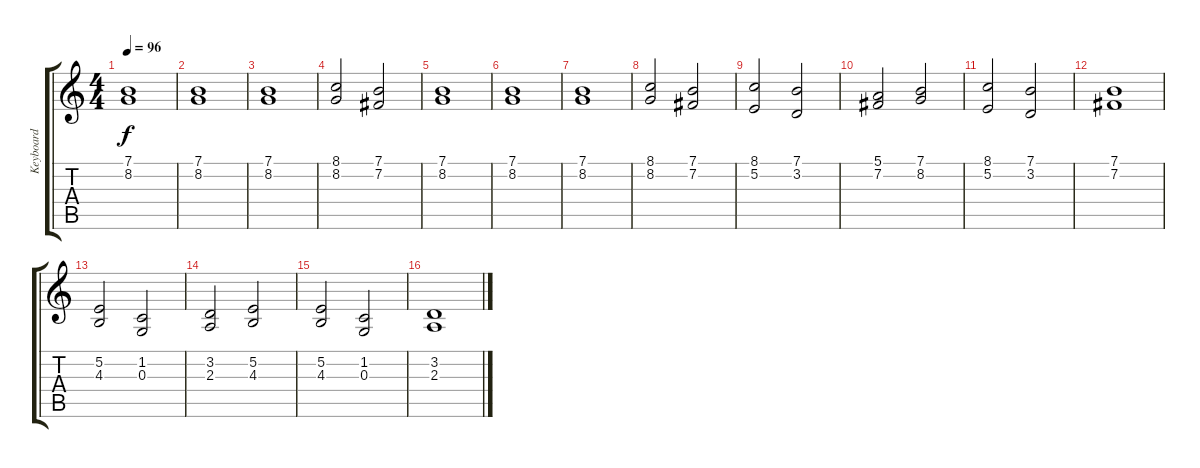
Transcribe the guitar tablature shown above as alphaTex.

\track ("Keyboard" "Keyboard") {instrument stringensemble1}
\staff {score tabs}
\tuning (E4 B3 G3 D3 A2 E2) {hide}
\ts (4 4)
\tempo 96
\clef g2
\ks c
(7.1 8.2).1{dy f} |
(7.1 8.2).1 |
(7.1 8.2).1 |
(8.1 8.2).2 (7.1 7.2).2 |
(7.1 8.2).1 |
(7.1 8.2).1 |
(7.1 8.2).1 |
(8.1 8.2).2 (7.1 7.2).2 |
(8.1 5.2).2 (7.1 3.2).2 |
(5.1 7.2).2 (7.1 8.2).2 |
(8.1 5.2).2 (7.1 3.2).2 |
(7.1 7.2).1 |
(5.2 4.3).2 (1.2 0.3).2 |
(3.2 2.3).2 (5.2 4.3).2 |
(5.2 4.3).2 (1.2 0.3).2 |
(3.2 2.3).1
